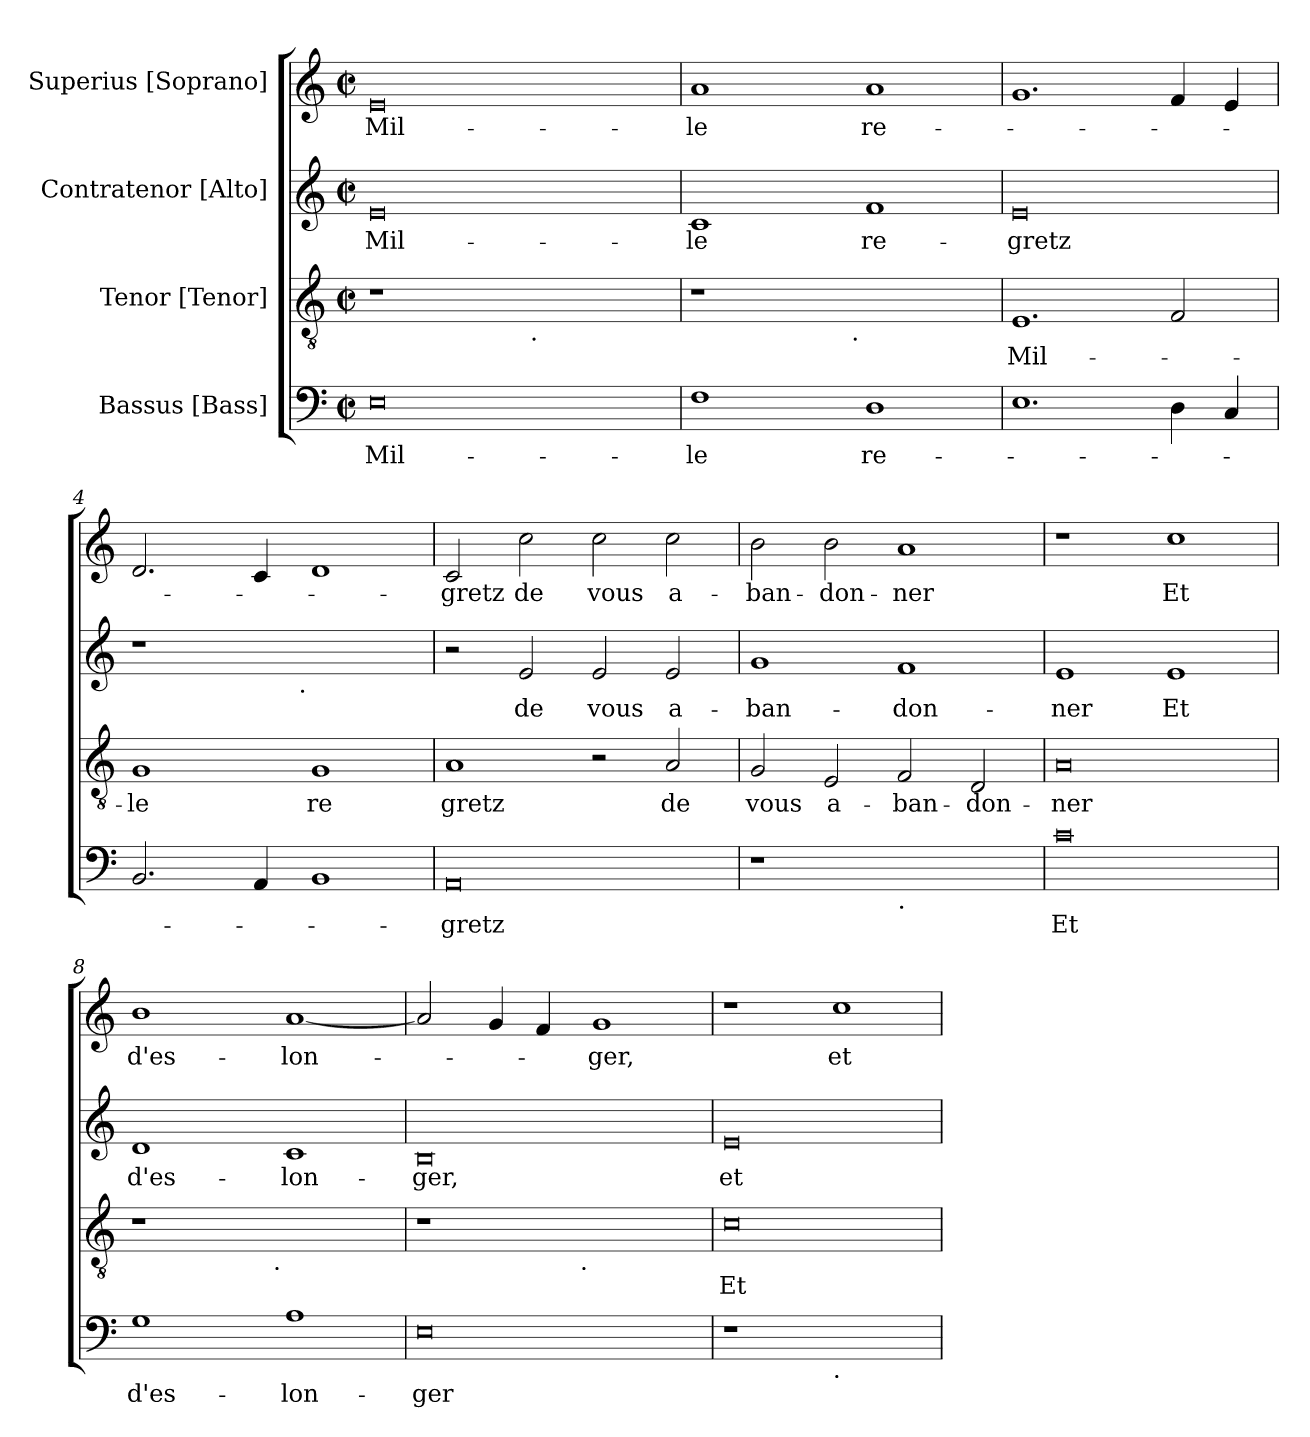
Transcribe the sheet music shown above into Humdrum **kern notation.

**kern	**text	**kern	**text	**kern	**text	**kern	**text
*part4	*part4	*part3	*part3	*part2	*part2	*part1	*part1
*staff4	*staff4	*staff3	*staff3	*staff2	*staff2	*staff1	*staff1
*I"Bassus [Bass]	*	*I"Tenor [Tenor]	*	*I"Contratenor [Alto]	*	*I"Superius [Soprano]	*
*clefF4	*	*clefGv2	*	*clefG2	*	*clefG2	*
*k[]	*	*k[]	*	*k[]	*	*k[]	*
*C:	*	*C:	*	*C:	*	*C:	*
*M2/2	*	*M2/2	*	*M2/2	*	*M2/2	*
*met(c|)	*	*met(c|)	*	*met(c|)	*	*met(c|)	*
=1	=1	=1	=1	=1	=1	=1	=1
!	!LO:LY:b	!	!	!	!LO:LY:b	!	!LO:LY:b
*	*	*^	*	*	*	*	*
0E	Mil-	1r	2ryy	.	0e	Mil-	0e	Mil-
.	.	.	4...ryy	.	.	.	.	.
!	!	!	!LO:TX:b:t=.	!	!	!	!	!
.	.	.	1ryy	.	.	.	.	.
.	.	1ryy	.	.	.	.	.	.
.	.	.	32ryy	.	.	.	.	.
=2	=2	=2	=2	=2	=2	=2	=2	=2
!	!LO:LY:b	!	!	!	!	!LO:LY:b	!	!LO:LY:b
1F	-le	1r	2ryy	.	1c	-le	1a	-le
.	.	.	4...ryy	.	.	.	.	.
!	!	!	!LO:TX:b:t=.	!	!	!	!	!
.	.	.	1ryy	.	.	.	.	.
!	!LO:LY:b	!	!	!	!	!LO:LY:b	!	!LO:LY:b
1D	re-	1ryy	.	.	1f	re-	1a	re-
.	.	.	32ryy	.	.	.	.	.
=3	=3	=3	=3	=3	=3	=3	=3	=3
!	!	!	!	!LO:LY:b	!	!LO:LY:b	!	!
*	*	*v	*v	*	*	*	*	*
1.E	.	1.E	Mil-	0e	-gretz	1.g	.
4D\	.	2F/	.	.	.	4f/	.
4C/	.	.	.	.	.	4e/	.
=4	=4	=4	=4	=4	=4	=4	=4
!	!	!	!LO:LY:b	!	!	!	!
*	*	*	*	*^	*	*	*
2.BB/	.	1G	-le	1r	2ryy	.	2.d/	.
.	.	.	.	.	4...ryy	.	.	.
4AA/	.	.	.	.	.	.	4c/	.
!	!	!	!	!	!LO:TX:b:t=.	!	!	!
.	.	.	.	.	1ryy	.	.	.
!	!	!	!LO:LY:b	!	!	!	!	!
1BB	.	1G	re	1ryy	.	.	1d	.
.	.	.	.	.	32ryy	.	.	.
!!LO:LB:g=z
=5	=5	=5	=5	=5	=5	=5	=5	=5
!	!LO:LY:b	!	!LO:LY:b	!	!	!	!	!LO:LY:b
*	*	*	*	*v	*v	*	*	*
0AA	-gretz	1A	gretz	2r	.	2c/	-gretz
!	!	!	!	!	!LO:LY:b	!	!LO:LY:b
.	.	.	.	2e/	de	2cc\	de
!	!	!	!	!	!LO:LY:b	!	!LO:LY:b
.	.	2r	.	2e/	vous	2cc\	vous
!	!	!	!LO:LY:b	!	!LO:LY:b	!	!LO:LY:b
.	.	2A/	de	2e/	a-	2cc\	a-
=6	=6	=6	=6	=6	=6	=6	=6
!	!	!	!LO:LY:b	!	!LO:LY:b	!	!LO:LY:b
1r	.	2G/	vous	1g	-ban-	2b\	-ban-
!	!	!	!LO:LY:b	!	!	!	!LO:LY:b
.	.	2E/	a-	.	.	2b\	-don-
!LO:TX:b:t=.	!	!	!	!	!	!	!
!	!	!	!LO:LY:b	!	!LO:LY:b	!	!LO:LY:b
1ryy	.	2F/	-ban-	1f	-don-	1a	-ner
!	!	!	!LO:LY:b	!	!	!	!
.	.	2D/	-don-	.	.	.	.
=7	=7	=7	=7	=7	=7	=7	=7
!	!LO:LY:b	!	!LO:LY:b	!	!LO:LY:b	!	!
0c	Et	0A	-ner	1e	-ner	1r	.
!	!	!	!	!	!LO:LY:b	!	!LO:LY:b
.	.	.	.	1e	Et	1cc	Et
=8	=8	=8	=8	=8	=8	=8	=8
!	!LO:LY:b	!	!	!	!LO:LY:b	!	!LO:LY:b
*	*	*^	*	*	*	*	*
1G	d'es-	1r	2ryy	.	1d	d'es-	1b	d'es-
.	.	.	4...ryy	.	.	.	.	.
!	!	!	!LO:TX:b:t=.	!	!	!	!	!
.	.	.	1ryy	.	.	.	.	.
!	!LO:LY:b	!	!	!	!	!LO:LY:b	!	!LO:LY:b
1A	-lon-	1ryy	.	.	1c	-lon-	[<1a	-lon-
.	.	.	32ryy	.	.	.	.	.
=9	=9	=9	=9	=9	=9	=9	=9	=9
!	!LO:LY:b	!	!	!	!	!LO:LY:b	!	!
0E	-ger	1r	2ryy	.	0B	-ger,	2a/]	.
.	.	.	4...ryy	.	.	.	4g/	.
.	.	.	.	.	.	.	4f/	.
!	!	!	!LO:TX:b:t=.	!	!	!	!	!
.	.	.	1ryy	.	.	.	.	.
!	!	!	!	!	!	!	!	!LO:LY:b
.	.	1ryy	.	.	.	.	1g	-ger,
.	.	.	32ryy	.	.	.	.	.
!!LO:LB:g=z
=10	=10	=10	=10	=10	=10	=10	=10	=10
!	!	!	!	!LO:LY:b	!	!LO:LY:b	!	!
*	*	*v	*v	*	*	*	*	*
1r	.	0c	Et	0e	et	1r	.
!LO:TX:b:t=.	!	!	!	!	!	!	!
!	!	!	!	!	!	!	!LO:LY:b
1ryy	.	.	.	.	.	1cc	et
=	=	=	=	=	=	=	=
*-	*-	*-	*-	*-	*-	*-	*-
